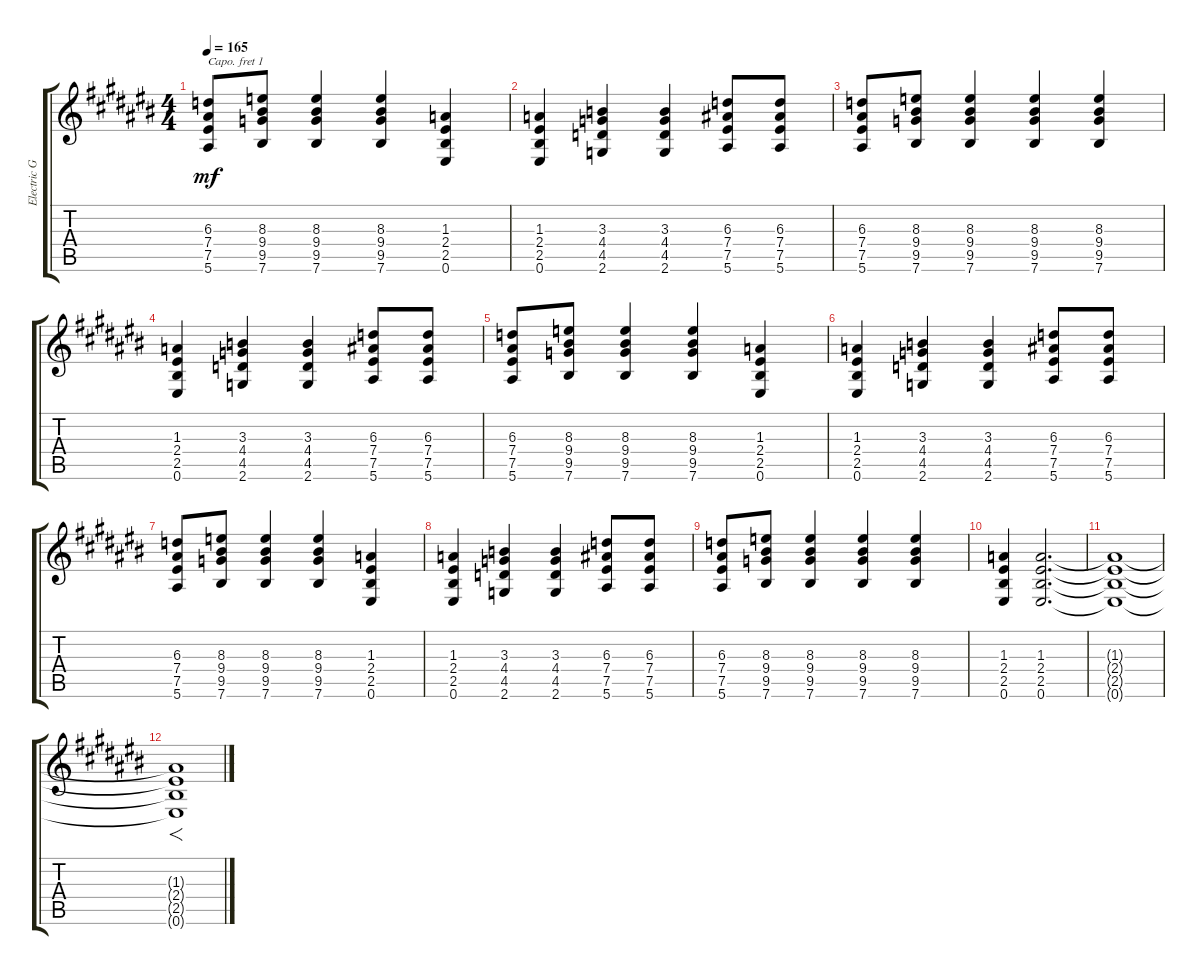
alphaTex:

\track ("Electric Guitar" "Electric G") {instrument acousticguitarsteel}
\staff {score tabs}
\capo 1
\tuning (E4 B3 G3 D3 A2 E2) {hide}
\ts (4 4)
\tempo 165
\clef g2
\ks c#
(6.3 7.4 7.5 5.6).8{dy mf} (8.3 9.4 9.5 7.6).8 (8.3 9.4 9.5 7.6).4 (8.3 9.4 9.5 7.6).4 (1.3 2.4 2.5 0.6).4 |
(1.3 2.4 2.5 0.6).4 (3.3 4.4 4.5 2.6).4 (3.3 4.4 4.5 2.6).4 (6.3 7.4 7.5 5.6).8 (6.3 7.4 7.5 5.6).8 |
(6.3 7.4 7.5 5.6).8 (8.3 9.4 9.5 7.6).8 (8.3 9.4 9.5 7.6).4 (8.3 9.4 9.5 7.6).4 (8.3 9.4 9.5 7.6).4 |
(1.3 2.4 2.5 0.6).4 (3.3 4.4 4.5 2.6).4 (3.3 4.4 4.5 2.6).4 (6.3 7.4 7.5 5.6).8 (6.3 7.4 7.5 5.6).8 |
(6.3 7.4 7.5 5.6).8 (8.3 9.4 9.5 7.6).8 (8.3 9.4 9.5 7.6).4 (8.3 9.4 9.5 7.6).4 (1.3 2.4 2.5 0.6).4 |
(1.3 2.4 2.5 0.6).4 (3.3 4.4 4.5 2.6).4 (3.3 4.4 4.5 2.6).4 (6.3 7.4 7.5 5.6).8 (6.3 7.4 7.5 5.6).8 |
(6.3 7.4 7.5 5.6).8 (8.3 9.4 9.5 7.6).8 (8.3 9.4 9.5 7.6).4 (8.3 9.4 9.5 7.6).4 (1.3 2.4 2.5 0.6).4 |
(1.3 2.4 2.5 0.6).4 (3.3 4.4 4.5 2.6).4 (3.3 4.4 4.5 2.6).4 (6.3 7.4 7.5 5.6).8 (6.3 7.4 7.5 5.6).8 |
(6.3 7.4 7.5 5.6).8 (8.3 9.4 9.5 7.6).8 (8.3 9.4 9.5 7.6).4 (8.3 9.4 9.5 7.6).4 (8.3 9.4 9.5 7.6).4 |
(1.3 2.4 2.5 0.6).4 (1.3 2.4 2.5 0.6).2{d} |
(1.3{t} 2.4{t} 2.5{t} 0.6{t}).1 |
(1.3{t} 2.4{t} 2.5{t} 0.6{t}).1{f}
